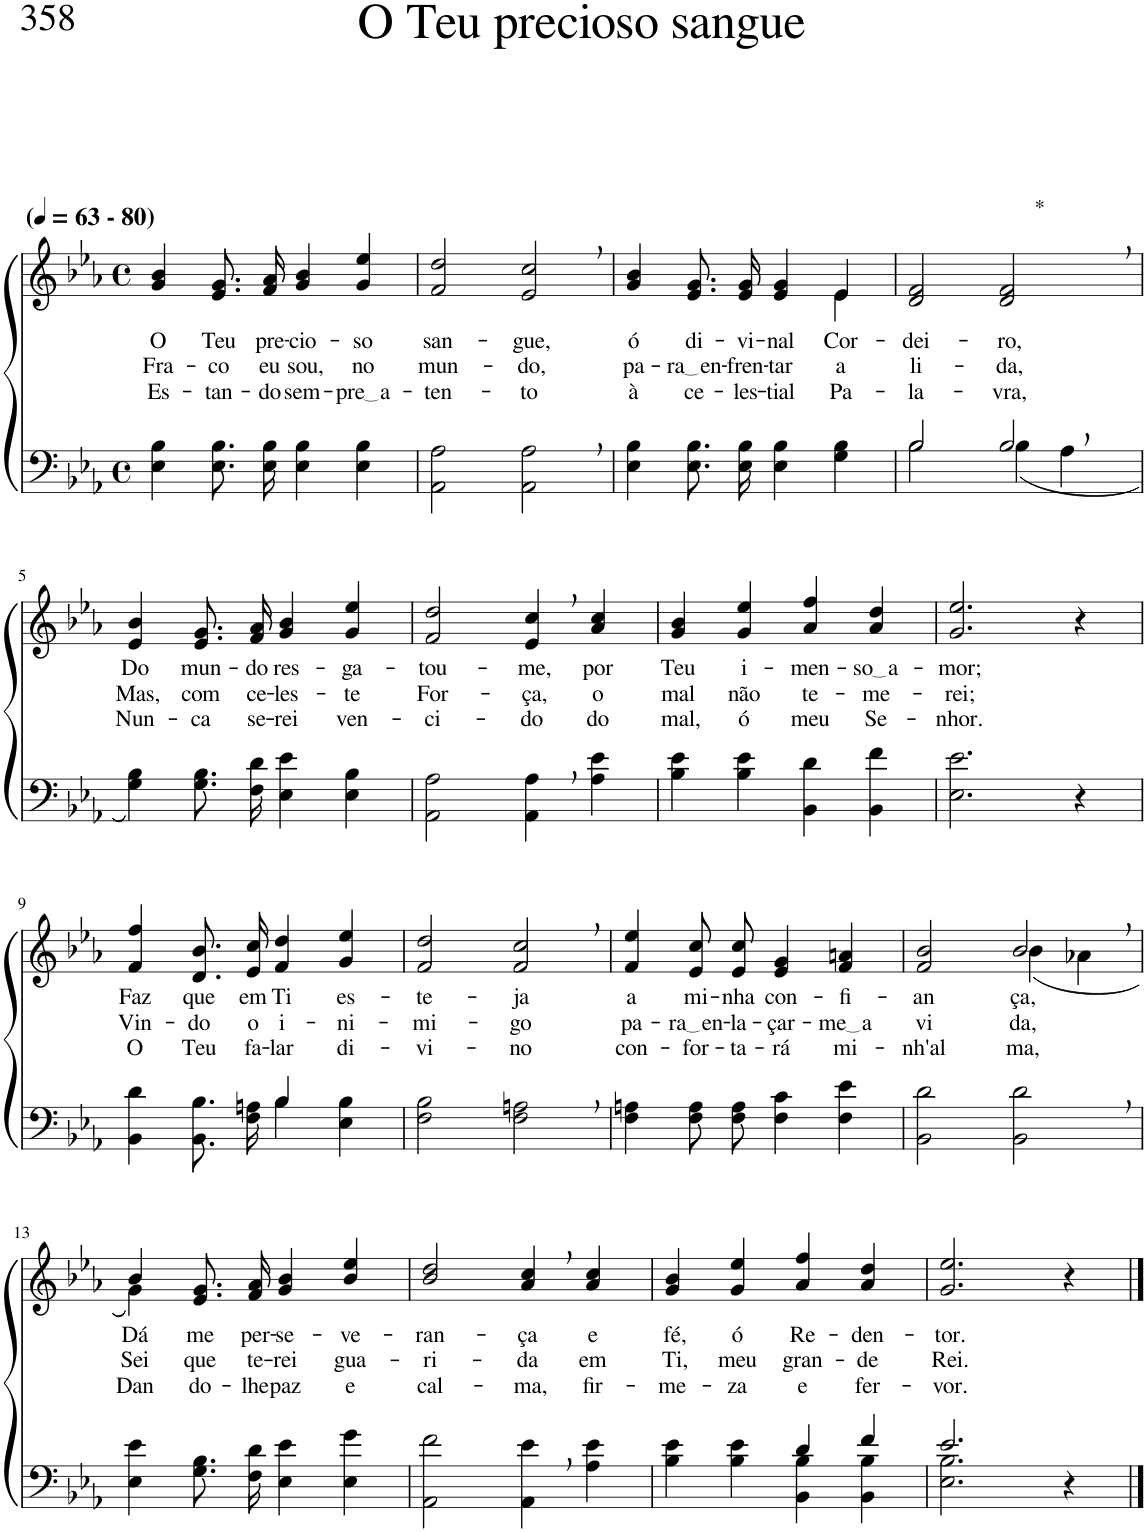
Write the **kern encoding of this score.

**kern	**kern	**text	**text	**text
*part2	*part1	*part1	*part1	*part1
*staff2	*staff1	*staff1	*staff1	*staff1
*I"Parte III e IV	*I"Parte I e II	*	*	*
*clefF4	*clefG2	*	*	*
*Trd2c3	*Trd2c3	*	*	*
*k[b-e-a-]	*k[b-e-a-]	*	*	*
*M4/4	*M4/4	*	*	*
*met(c)	*met(c)	*	*	*
*MM63	*MM63	*	*	*
=1	=1	=1	=1	=1
!	!LO:TX:a:B:t=(	!	!	!
!	!LO:TX:a:B:t=- 80)	!	!	!
!	!	!LO:LY:b	!LO:LY:b	!LO:LY:b
4E-\ 4B-\	4g/ 4b-/	O	Fra-	Es-
!	!	!LO:LY:b	!LO:LY:b	!LO:LY:b
8.E-\ 8.B-\L	8.e-/ 8.g/L	Teu	-co	-tan-
!	!	!LO:LY:b	!LO:LY:b	!LO:LY:b
16E-\ 16B-\Jk	16f/ 16a-/Jk	pre-	eu	-do
!	!	!LO:LY:b	!LO:LY:b	!LO:LY:b
4E-\ 4B-\	4g/ 4b-/	-cio-	sou,	sem-
!	!	!LO:LY:b	!LO:LY:b	!LO:LY:b
4E-\ 4B-\	4g/ 4ee-/	-so	no	pre a
=2	=2	=2	=2	=2
!	!	!LO:LY:b	!LO:LY:b	!LO:LY:b
2AA-\ 2A-\	2f/ 2dd/	san-	mun-	-ten-
!	!	!LO:LY:b	!LO:LY:b	!LO:LY:b
2AA-\, 2A-\,	2e-/, 2cc/,	-gue,	-do,	-to
=3	=3	=3	=3	=3
!	!	!LO:LY:b	!LO:LY:b	!LO:LY:b
*	*^	*	*	*
4E-\ 4B-\	4g/ 4b-/	2.ryy	ó	pa-	à
!	!	!	!LO:LY:b	!LO:LY:b	!LO:LY:b
8.E-\ 8.B-\L	8.e-/ 8.g/L	.	di-	ra en	ce-
!	!	!	!LO:LY:b	!LO:LY:b	!LO:LY:b
16E-\ 16B-\Jk	16e-/ 16g/Jk	.	-vi-	-fren-	-les-
!	!	!	!LO:LY:b	!LO:LY:b	!LO:LY:b
4E-\ 4B-\	4e-/ 4g/	.	-nal	-tar	-tial
!	!	!	!LO:LY:b	!LO:LY:b	!LO:LY:b
4G\ 4B-\	4e-/	4e-\	Cor-	a	Pa-
=4	=4	=4	=4	=4	=4
*^	*	*	*	*	*
!	!	!	!	!LO:LY:b	!LO:LY:b	!LO:LY:b
*	*	*v	*v	*	*	*
2B-/	2B-\	2d/ 2f/	-dei-	li-	-la-
!	!	!LO:TX:a:t=*	!	!	!
!	!	!	!LO:LY:b	!LO:LY:b	!LO:LY:b
2B-,/	(4B-\	2d/, 2f/,	-ro,	-da,	-vra,
.	4A-\	.	.	.	.
!!LO:LB:g=z
=5	=5	=5	=5	=5	=5
!	!	!	!LO:LY:b	!LO:LY:b	!LO:LY:b
*v	*v	*	*	*	*
4G\ 4B-\)	4e-/ 4b-/	Do	Mas,	Nun-
!	!	!LO:LY:b	!LO:LY:b	!LO:LY:b
8.G\ 8.B-\L	8.e-/ 8.g/L	mun-	com	-ca
!	!	!LO:LY:b	!LO:LY:b	!LO:LY:b
16F\ 16d\Jk	16f/ 16a-/Jk	-do	ce-	se-
!	!	!LO:LY:b	!LO:LY:b	!LO:LY:b
4E-\ 4e-\	4g/ 4b-/	res-	-les-	-rei
!	!	!LO:LY:b	!LO:LY:b	!LO:LY:b
4E-\ 4B-\	4g/ 4ee-/	-ga-	-te	ven-
=6	=6	=6	=6	=6
!	!	!LO:LY:b	!LO:LY:b	!LO:LY:b
2AA-\ 2A-\	2f/ 2dd/	-tou-	For-	-ci-
!	!	!LO:LY:b	!LO:LY:b	!LO:LY:b
4AA-\, 4A-\,	4e-/, 4cc/,	-me,	-ça,	-do
!	!	!LO:LY:b	!LO:LY:b	!LO:LY:b
4A-\ 4e-\	4a-/ 4cc/	por	o	do
=7	=7	=7	=7	=7
!	!	!LO:LY:b	!LO:LY:b	!LO:LY:b
4B-\ 4e-\	4g/ 4b-/	Teu	mal	mal,
!	!	!LO:LY:b	!LO:LY:b	!LO:LY:b
4B-\ 4e-\	4g/ 4ee-/	i-	não	ó
!	!	!LO:LY:b	!LO:LY:b	!LO:LY:b
4BB-\ 4d\	4a-/ 4ff/	-men-	te-	meu
!	!	!LO:LY:b	!LO:LY:b	!LO:LY:b
4BB-\ 4f\	4a-/ 4dd/	so a	-me-	Se-
=8	=8	=8	=8	=8
!	!	!LO:LY:b	!LO:LY:b	!LO:LY:b
2.E-\ 2.e-\	2.g/ 2.ee-/	-mor;	-rei;	-nhor.
4r	4r	.	.	.
!!LO:LB:g=z
=9	=9	=9	=9	=9
*^	*	*	*	*
!	!	!	!LO:LY:b	!LO:LY:b	!LO:LY:b
2ryy	4BB-\ 4d\	4f/ 4ff/	Faz	Vin-	O
!	!	!	!LO:LY:b	!LO:LY:b	!LO:LY:b
.	8.BB-\ 8.B-\L	8.d/ 8.b-/L	que	-do	Teu
!	!	!	!LO:LY:b	!LO:LY:b	!LO:LY:b
.	16F\ 16An\Jk	16e-/ 16cc/Jk	em	o	fa-
!	!	!	!LO:LY:b	!LO:LY:b	!LO:LY:b
4B-/	4B-\	4f/ 4dd/	Ti	i-	-lar
!	!	!	!LO:LY:b	!LO:LY:b	!LO:LY:b
4ryy	4E-\ 4B-\	4g/ 4ee-/	es-	-ni-	di-
=10	=10	=10	=10	=10	=10
!	!	!	!LO:LY:b	!LO:LY:b	!LO:LY:b
*v	*v	*	*	*	*
2F\ 2B-\	2f/ 2dd/	-te-	-mi-	-vi-
!	!	!LO:LY:b	!LO:LY:b	!LO:LY:b
2F\, 2An\,	2f/, 2cc/,	-ja	-go	-no
=11	=11	=11	=11	=11
!	!	!LO:LY:b	!LO:LY:b	!LO:LY:b
4F\ 4An\	4f/ 4ee-/	a	pa-	con-
!	!	!LO:LY:b	!LO:LY:b	!LO:LY:b
8F\ 8A\L	8e-/ 8cc/L	mi-	ra en	-for-
!	!	!LO:LY:b	!LO:LY:b	!LO:LY:b
8F\ 8A\J	8e-/ 8cc/J	-nha	-la-	-ta-
!	!	!LO:LY:b	!LO:LY:b	!LO:LY:b
4F\ 4c\	4e-/ 4g/	con-	-çar-	-rá
!	!	!LO:LY:b	!LO:LY:b	!LO:LY:b
4F\ 4e-\	4f/ 4an/	-fi-	me a	mi-
=12	=12	=12	=12	=12
!	!	!LO:LY:b	!LO:LY:b	!LO:LY:b
*	*^	*	*	*
2BB-\ 2d\	2f/ 2b-/	2ryy	-an-	vi-	-nh'al-
!	!	!	!LO:LY:b	!LO:LY:b	!LO:LY:b
2BB-\, 2d\,	2b-,/	(4b-\	-ça,	-da,	ma,
.	.	4a-X\	.	.	.
!!LO:LB:g=z	!!
=13	=13	=13	=13	=13	=13
!	!	!	!LO:LY:b	!LO:LY:b	!LO:LY:b
4E-\ 4e-\	4b-/	4g\)	Dá-	Sei	Dan-
!	!	!	!LO:LY:b	!LO:LY:b	!LO:LY:b
8.G\ 8.B-\L	8.e-/ 8.g/L	2.ryy	-me	que	-do-
!	!	!	!LO:LY:b	!LO:LY:b	!LO:LY:b
16F\ 16d\Jk	16f/ 16a-/Jk	.	per-	te-	-lhe
!	!	!	!LO:LY:b	!LO:LY:b	!LO:LY:b
4E-\ 4e-\	4g/ 4b-/	.	-se-	-rei	paz
!	!	!	!LO:LY:b	!LO:LY:b	!LO:LY:b
4E-\ 4g\	4b-/ 4ee-/	.	-ve-	gua-	e
*	*v	*v	*	*	*
=14	=14	=14	=14	=14
!	!	!LO:LY:b	!LO:LY:b	!LO:LY:b
2AA-\ 2f\	2b-/ 2dd/	-ran-	-ri-	cal-
!	!	!LO:LY:b	!LO:LY:b	!LO:LY:b
4AA-\, 4e-\,	4a-/, 4cc/,	-ça	-da	-ma,
!	!	!LO:LY:b	!LO:LY:b	!LO:LY:b
4A-\ 4e-\	4a-/ 4cc/	e	em	fir-
=15	=15	=15	=15	=15
*^	*	*	*	*
!	!	!	!LO:LY:b	!LO:LY:b	!LO:LY:b
2ryy	4B-\ 4e-\	4g/ 4b-/	fé,	Ti,	-me-
!	!	!	!LO:LY:b	!LO:LY:b	!LO:LY:b
.	4B-\ 4e-\	4g/ 4ee-/	ó	meu	-za
!	!	!	!LO:LY:b	!LO:LY:b	!LO:LY:b
4d/	4BB-\ 4B-\	4a-/ 4ff/	Re-	gran-	e
!	!	!	!LO:LY:b	!LO:LY:b	!LO:LY:b
4f/	4BB-\ 4B-\	4a-/ 4dd/	-den-	-de	fer-
=16	=16	=16	=16	=16	=16
!	!	!	!LO:LY:b	!LO:LY:b	!LO:LY:b
2.e-/	2.E-\ 2.B-\	2.g/ 2.ee-/	-tor.	Rei.	-vor.
4r	4ryy	4r	.	.	.
*v	*v	*	*	*	*
==	==	==	==	==
*-	*-	*-	*-	*-
